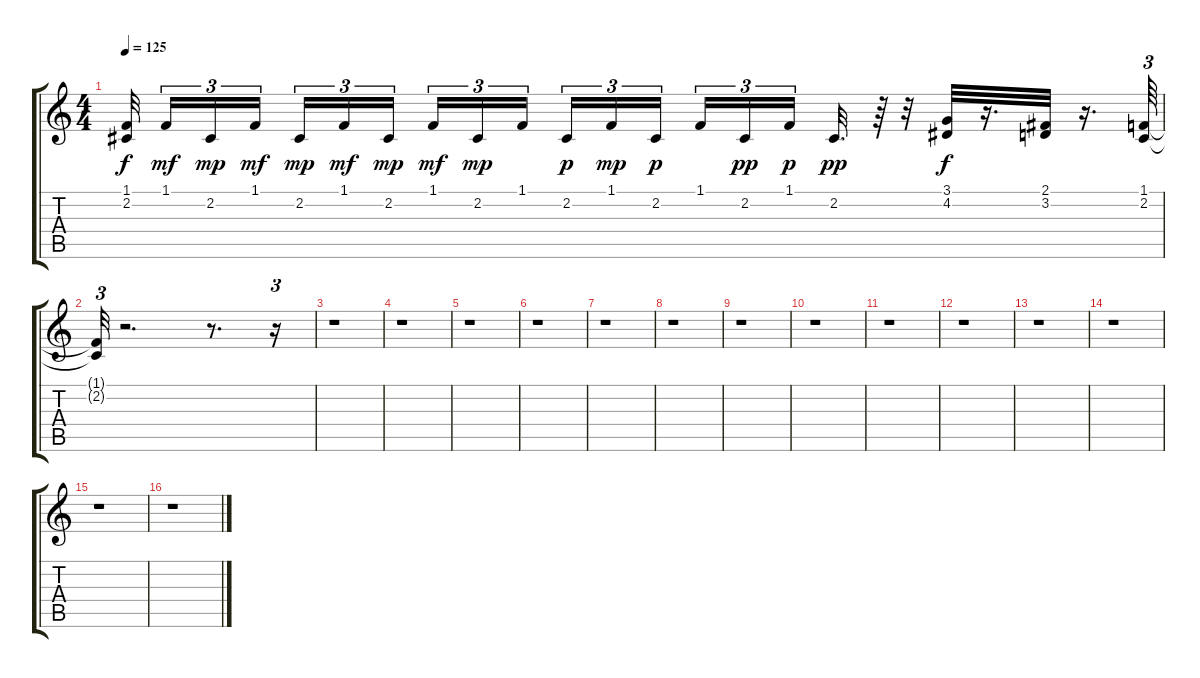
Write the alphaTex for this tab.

\track "" {instrument marimba}
\staff {score tabs}
\tuning (E4 B3 G3 D3 A2 E2) {hide}
\ts (4 4)
\tempo 125
\clef g2
\ks c
(1.1{t} 2.2{t}).32{dy f} 1.1.16{tu (3 2) dy mf} 2.2.16{tu (3 2) dy mp} 1.1.16{tu (3 2) dy mf} 2.2.16{tu (3 2) dy mp} 1.1.16{tu (3 2) dy mf} 2.2.16{tu (3 2) dy mp} 1.1.16{tu (3 2) dy mf} 2.2.16{tu (3 2) dy mp} 1.1.16{tu (3 2)} 2.2.16{tu (3 2) dy p} 1.1.16{tu (3 2) dy mp} 2.2.16{tu (3 2) dy p} 1.1.16{tu (3 2)} 2.2.16{tu (3 2) dy pp} 1.1.16{tu (3 2) dy p} 2.2.32{d dy pp} r.64 r.32 (3.1 4.2).32{dy f} r.16{d} (2.1 3.2).32 r.16{d} (1.1 2.2).64{tu (3 2)} |
(1.1{t} 2.2{t}).32{tu (3 2)} r.2{d} r.8{d} r.16{tu (3 2)} |
r.1 |
r.1 |
r.1 |
r.1 |
r.1 |
r.1 |
r.1 |
r.1 |
r.1 |
r.1 |
r.1 |
r.1 |
r.1 |
r.1
